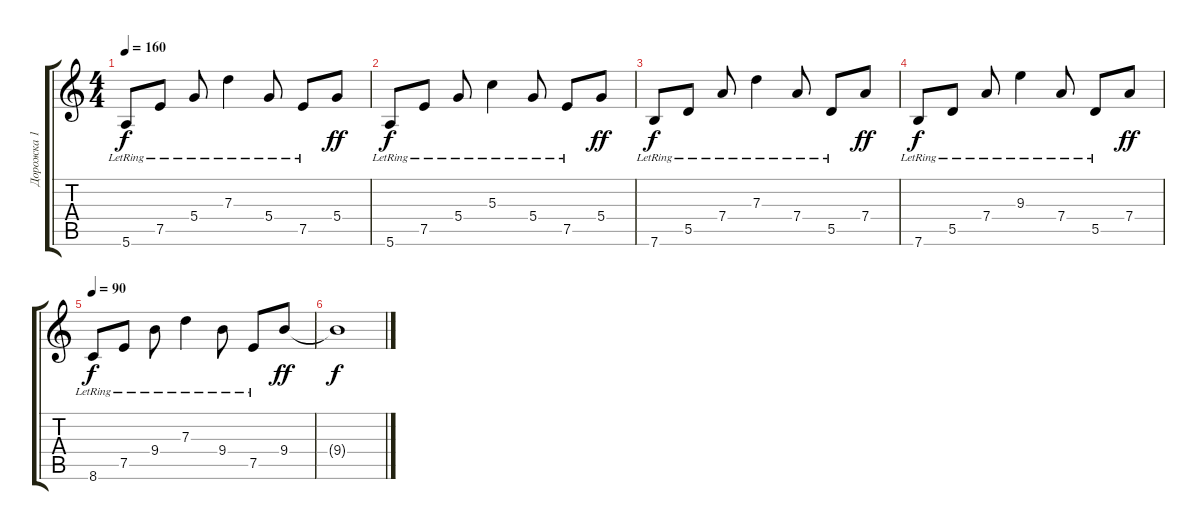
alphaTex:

\track ("Дорожка 1" "Дорожка 1") {instrument acousticguitarsteel}
\staff {score tabs}
\tuning (E4 B3 G3 D3 A2 E2) {hide}
\ts (4 4)
\tempo 160
\clef g2
\ks c
5.6{lr}.8{dy f} 7.5{lr}.8 5.4{lr}.8 7.3{lr}.4 5.4{lr}.8 7.5{lr}.8 5.4.8{dy ff} |
5.6{lr}.8{dy f} 7.5{lr}.8 5.4{lr}.8 5.3{lr}.4 5.4{lr}.8 7.5{lr}.8 5.4.8{dy ff} |
7.6{lr}.8{dy f} 5.5{lr}.8 7.4{lr}.8 7.3{lr}.4 7.4{lr}.8 5.5{lr}.8 7.4.8{dy ff} |
7.6{lr}.8{dy f} 5.5{lr}.8 7.4{lr}.8 9.3{lr}.4 7.4{lr}.8 5.5{lr}.8 7.4.8{dy ff} |
\tempo 90
8.6{lr}.8{dy f} 7.5{lr}.8 9.4{lr}.8 7.3{lr}.4 9.4{lr}.8 7.5{lr}.8 9.4.8{dy ff} |
9.4{t}.1{dy f}
